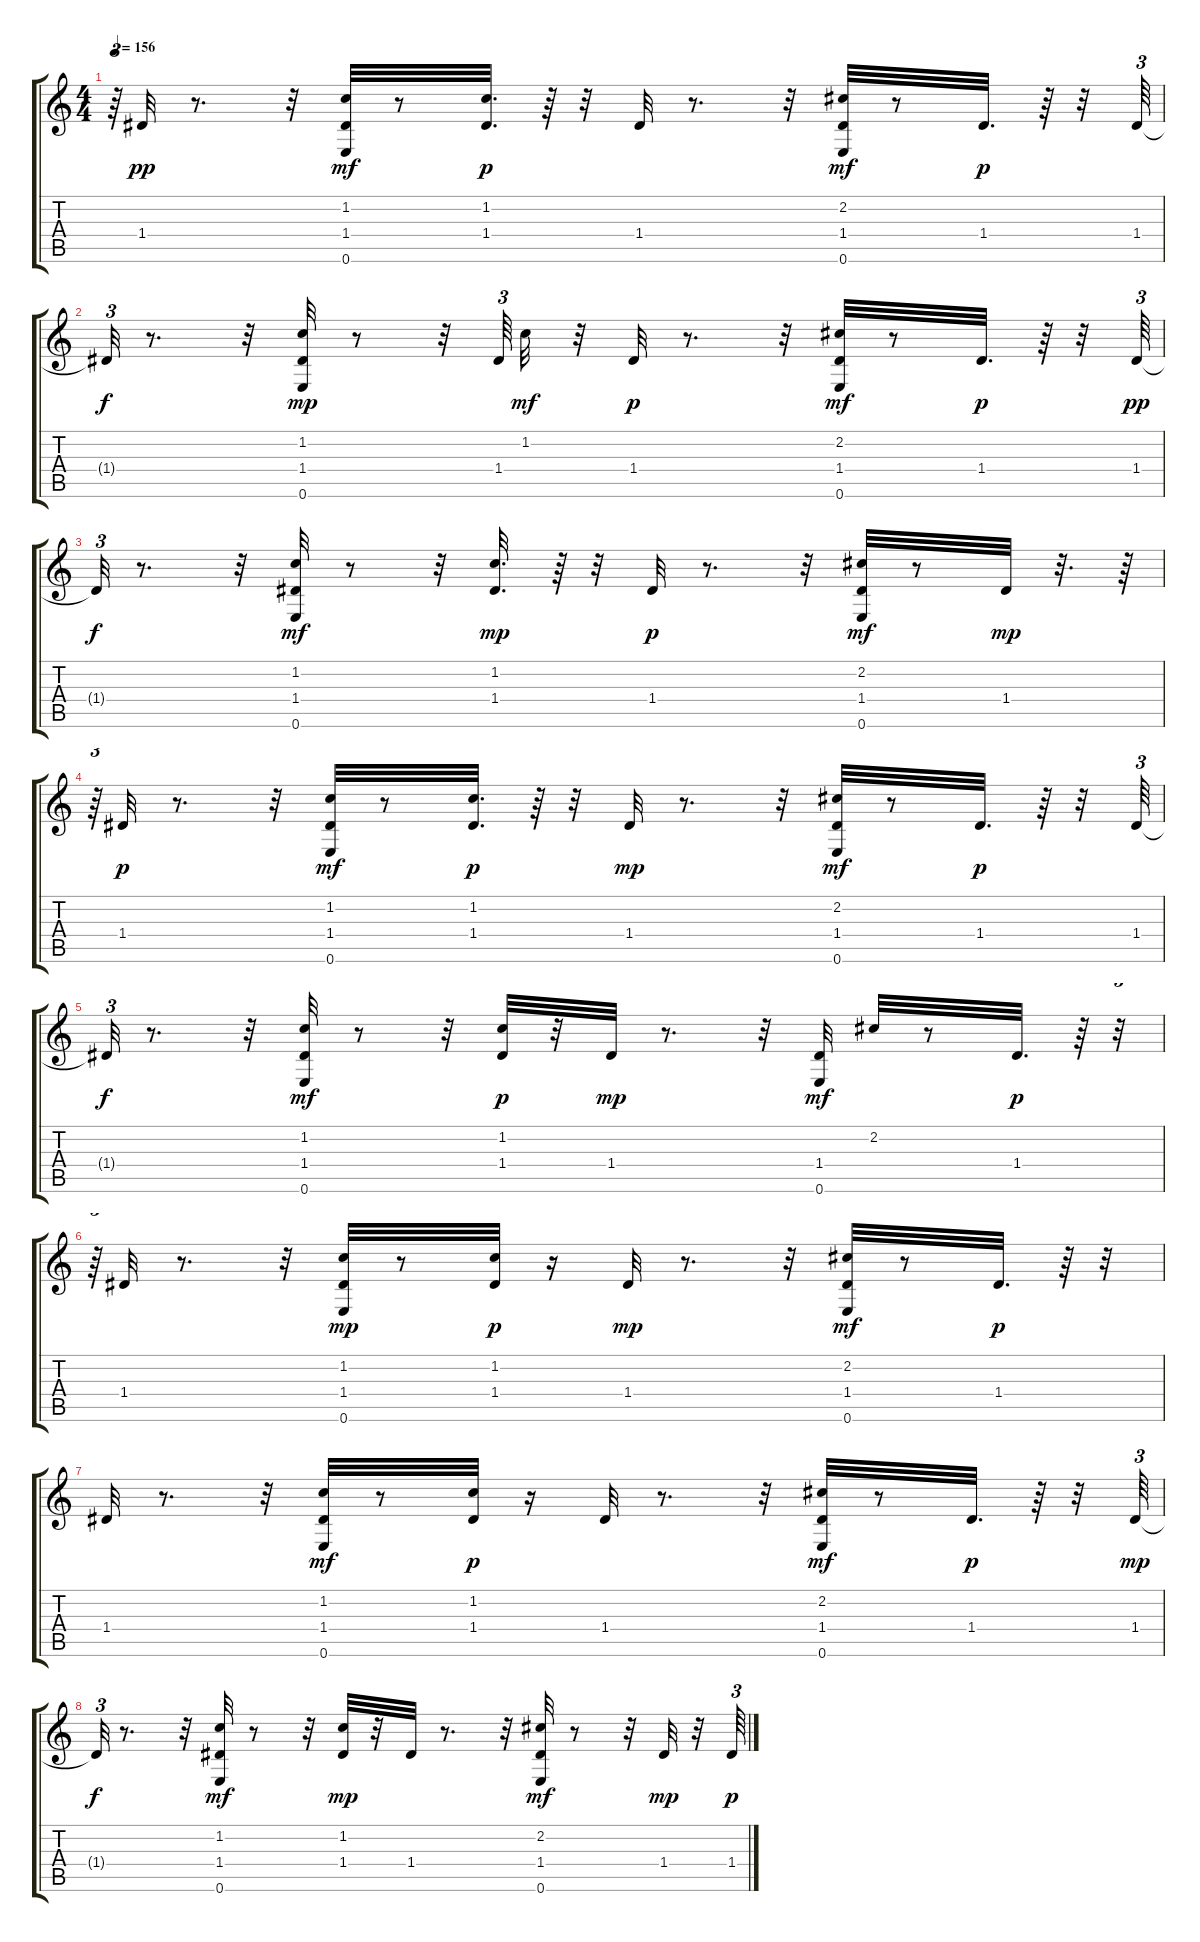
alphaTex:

\track "" {instrument acousticguitarsteel}
\staff {score tabs}
\tuning (E4 B3 G3 D3 A2 E2) {hide}
\ts (4 4)
\tempo 156
\clef g2
\ks c
r.64{tu (3 2) dy pp} 1.4.32 r.8{d} r.32 (1.2 1.4 0.6).32{dy mf} r.8 (1.2 1.4).32{d dy p} r.64 r.32 1.4.32 r.8{d} r.32 (2.2 1.4 0.6).32{dy mf} r.8 1.4.32{d dy p} r.64 r.32 1.4.64{tu (3 2)} |
1.4{t}.32{tu (3 2) dy f} r.8{d} r.32 (1.2 1.4 0.6).32{dy mp} r.8 r.32 1.4.64{tu (3 2)} 1.2.32{dy mf} r.32 1.4.32{dy p} r.8{d} r.32 (2.2 1.4 0.6).32{dy mf} r.8 1.4.32{d dy p} r.64 r.32 1.4.64{tu (3 2) dy pp} |
1.4{t}.32{tu (3 2) dy f} r.8{d} r.32 (1.2 1.4 0.6).32{dy mf} r.8 r.32 (1.2 1.4).32{d dy mp} r.64 r.32 1.4.32{dy p} r.8{d} r.32 (2.2 1.4 0.6).32{dy mf} r.8 1.4.32{dy mp} r.32{d} r.64 |
r.64{tu (3 2)} 1.4.32{dy p} r.8{d} r.32 (1.2 1.4 0.6).32{dy mf} r.8 (1.2 1.4).32{d dy p} r.64 r.32 1.4.32{dy mp} r.8{d} r.32 (2.2 1.4 0.6).32{dy mf} r.8 1.4.32{d dy p} r.64 r.32 1.4.64{tu (3 2)} |
1.4{t}.32{tu (3 2) dy f} r.8{d} r.32 (1.2 1.4 0.6).32{dy mf} r.8 r.32 (1.2 1.4).32{dy p} r.32 1.4.32{dy mp} r.8{d} r.32 (1.4 0.6).32{dy mf} 2.2.32 r.8 1.4.32{d dy p} r.64 r.32{tu (3 2)} |
r.64{tu (3 2)} 1.4.32 r.8{d} r.32 (1.2 1.4 0.6).32{dy mp} r.8 (1.2 1.4).32{dy p} r.16 1.4.32{dy mp} r.8{d} r.32 (2.2 1.4 0.6).32{dy mf} r.8 1.4.32{d dy p} r.64 r.32 |
1.4.32 r.8{d} r.32 (1.2 1.4 0.6).32{dy mf} r.8 (1.2 1.4).32{dy p} r.16 1.4.32 r.8{d} r.32 (2.2 1.4 0.6).32{dy mf} r.8 1.4.32{d dy p} r.64 r.32 1.4.64{tu (3 2) dy mp} |
1.4{t}.32{tu (3 2) dy f} r.8{d} r.32 (1.2 1.4 0.6).32{dy mf} r.8 r.32 (1.2 1.4).32{dy mp} r.32 1.4.32 r.8{d} r.32 (2.2 1.4 0.6).32{dy mf} r.8 r.32 1.4.32{dy mp} r.32 1.4.64{tu (3 2) dy p}
